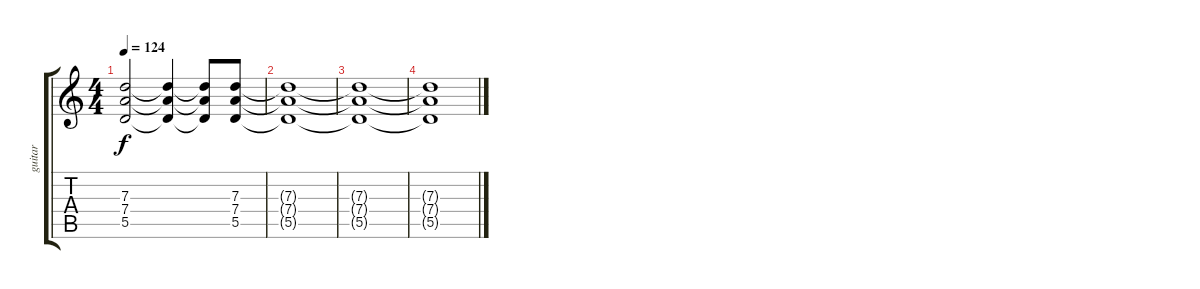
\track ("guitar" "guitar") {instrument distortionguitar}
\staff {score tabs}
\tuning (E4 B3 G3 D3 A2 E2) {hide}
\ts (4 4)
\tempo 124
\clef g2
\ks c
(7.3{t} 7.4{t} 5.5{t}).2{dy f} (7.3{t} 7.4{t} 5.5{t}).4 (7.3{t} 7.4{t} 5.5{t}).8 (7.3 7.4 5.5).8 |
(7.3{t} 7.4{t} 5.5{t}).1 |
(7.3{t} 7.4{t} 5.5{t}).1{volume 4} |
(7.3{t} 7.4{t} 5.5{t}).1
